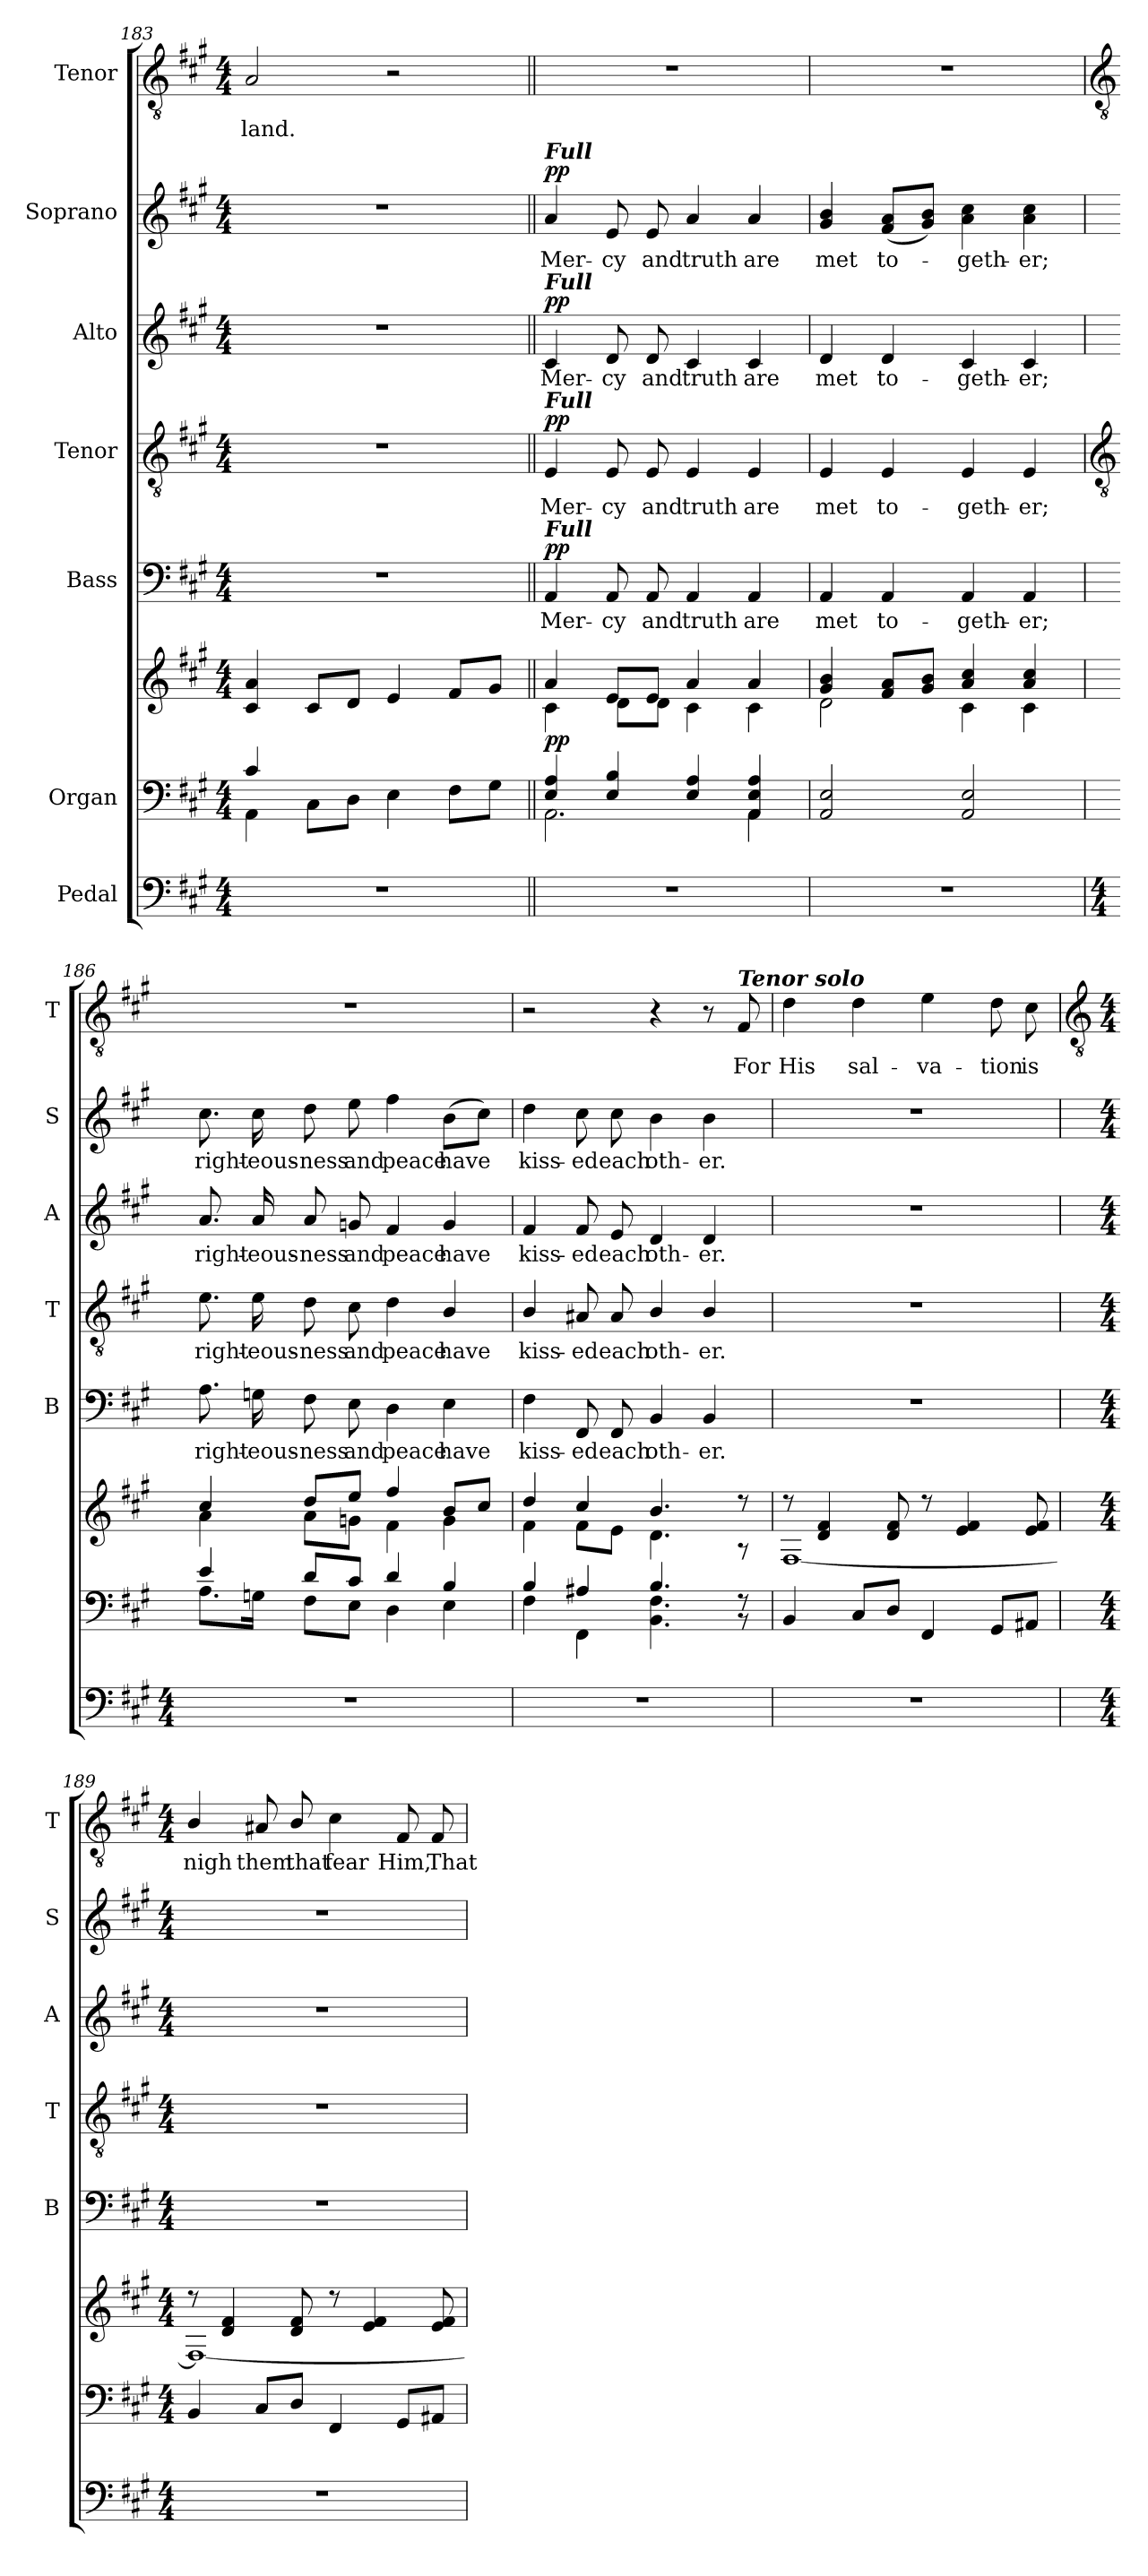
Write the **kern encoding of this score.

**kern	**kern	**kern	**dynam	**kern	**text	**dynam	**kern	**text	**dynam	**kern	**text	**dynam	**kern	**text	**dynam	**kern	**text
*part7	*part6	*part6	*part6	*part5	*part5	*part5	*part4	*part4	*part4	*part3	*part3	*part3	*part2	*part2	*part2	*part1	*part1
*staff8	*staff7	*staff6	*staff6/7	*staff5	*staff5	*staff5	*staff4	*staff4	*staff4	*staff3	*staff3	*staff3	*staff2	*staff2	*staff2	*staff1	*staff1
*I"Pedal	*I"Organ	*	*	*I"Bass	*	*	*I"Tenor	*	*	*I"Alto	*	*	*I"Soprano	*	*	*I"Tenor	*
*	*	*	*	*I'B	*	*	*I'T	*	*	*I'A	*	*	*I'S	*	*	*I'T	*
*clefF4	*clefF4	*clefG2	*	*clefF4	*	*	*clefGv2	*	*	*clefG2	*	*	*clefG2	*	*	*clefGv2	*
*k[f#c#g#]	*k[f#c#g#]	*k[f#c#g#]	*	*k[f#c#g#]	*	*	*k[f#c#g#]	*	*	*k[f#c#g#]	*	*	*k[f#c#g#]	*	*	*k[f#c#g#]	*
*A:	*A:	*A:	*	*A:	*	*	*A:	*	*	*A:	*	*	*A:	*	*	*A:	*
*M4/4	*M4/4	*M4/4	*	*M4/4	*	*	*M4/4	*	*	*M4/4	*	*	*M4/4	*	*	*M4/4	*
=183	=183	=183	=183	=183	=183	=183	=183	=183	=183	=183	=183	=183	=183	=183	=183	=183	=183
*	*^	*^	*	*	*	*	*	*	*	*	*	*	*	*	*	*	*
!	!	!	!	!	!	!	!	!	!	!	!	!	!	!	!	!	!	!	!LO:LY:b
1r	4c#/	4AA\	4c#/ 4a/	1ryy	.	1r	.	.	1r	.	.	1r	.	.	1r	.	.	2A	land.
.	4ryy	8C#\L	8c#/L	.	.	.	.	.	.	.	.	.	.	.	.	.	.	.	.
.	.	8D\J	8d/J	.	.	.	.	.	.	.	.	.	.	.	.	.	.	.	.
.	2ryy	4E\	4e/	.	.	.	.	.	.	.	.	.	.	.	.	.	.	2r	.
.	.	8F#\L	8f#/L	.	.	.	.	.	.	.	.	.	.	.	.	.	.	.	.
.	.	8G#\J	8g#/J	.	.	.	.	.	.	.	.	.	.	.	.	.	.	.	.
=184||	=184||	=184||	=184||	=184||	=184||	=184||	=184||	=184||	=184||	=184||	=184||	=184||	=184||	=184||	=184||	=184||	=184||	=184||	=184||
!	!	!	!	!	!	!	!	!	!	!	!	!	!	!	!LO:TX:a:Bi:t=Full	!	!	!	!
!	!	!	!	!	!	!	!	!	!	!	!	!LO:TX:a:Bi:t=Full	!	!	!	!	!	!	!
!	!	!	!	!	!	!	!	!	!LO:TX:a:Bi:t=Full	!	!	!	!	!	!	!	!	!	!
!	!	!	!	!	!	!LO:TX:a:Bi:t=Full	!	!	!	!	!	!	!	!	!	!	!	!	!
!	!	!	!	!	!LO:DY:b	!	!LO:LY:b	!LO:DY:b	!	!LO:LY:b	!LO:DY:b	!	!LO:LY:b	!LO:DY:b	!	!LO:LY:b	!LO:DY:b	!	!
1r	4E/ 4A/	2.AA\	4a/	4c#\	pp	4AA	Mer-	pp	4E	Mer-	pp	4c#	Mer-	pp	4a	Mer-	pp	1r	.
!	!	!	!	!	!	!	!LO:LY:b	!	!	!LO:LY:b	!	!	!LO:LY:b	!	!	!LO:LY:b	!	!	!
.	4E/ 4B/	.	8e/L	8d\L	.	8AA	-cy	.	8E	-cy	.	8d	-cy	.	8e	-cy	.	.	.
!	!	!	!	!	!	!	!LO:LY:b	!	!	!LO:LY:b	!	!	!LO:LY:b	!	!	!LO:LY:b	!	!	!
.	.	.	8e/J	8d\J	.	8AA	and	.	8E	and	.	8d	and	.	8e	and	.	.	.
!	!	!	!	!	!	!	!LO:LY:b	!	!	!LO:LY:b	!	!	!LO:LY:b	!	!	!LO:LY:b	!	!	!
.	4E/ 4A/	.	4a/	4c#\	.	4AA	truth	.	4E	truth	.	4c#	truth	.	4a	truth	.	.	.
!	!	!	!	!	!	!	!LO:LY:b	!	!	!LO:LY:b	!	!	!LO:LY:b	!	!	!LO:LY:b	!	!	!
.	4AA/ 4E/ 4A/	4AA\	4a/	4c#\	.	4AA	are	.	4E	are	.	4c#	are	.	4a	are	.	.	.
=185	=185	=185	=185	=185	=185	=185	=185	=185	=185	=185	=185	=185	=185	=185	=185	=185	=185	=185	=185
!	!	!	!	!	!	!	!LO:LY:b	!	!	!LO:LY:b	!	!	!LO:LY:b	!	!	!LO:LY:b	!	!	!
1r	2AA/ 2E/	1ryy	4g#/ 4b/	2d\	.	4AA	met	.	4E	met	.	4d	met	.	4g# 4b	met	.	1r	.
!	!	!	!	!	!	!	!LO:LY:b	!	!	!LO:LY:b	!	!	!LO:LY:b	!	!	!LO:LY:b	!	!	!
.	.	.	8f#/ 8a/L	.	.	4AA	to-	.	4E	to-	.	4d	to-	.	(<8f# 8aL	to-	.	.	.
.	.	.	8g#/ 8b/J	.	.	.	.	.	.	.	.	.	.	.	8g# 8bJ)	.	.	.	.
!	!	!	!	!	!	!	!LO:LY:b	!	!	!LO:LY:b	!	!	!LO:LY:b	!	!	!LO:LY:b	!	!	!
.	2AA/ 2E/	.	4a/ 4cc#/	4c#\	.	4AA	-geth-	.	4E	-geth-	.	4c#	-geth-	.	4a 4cc#	geth-	.	.	.
!	!	!	!	!	!	!	!LO:LY:b	!	!	!LO:LY:b	!	!	!LO:LY:b	!	!	!LO:LY:b	!	!	!
.	.	.	4a/ 4cc#/	4c#\	.	4AA	-er;	.	4E	-er;	.	4c#	-er;	.	4a 4cc#	-er;	.	.	.
!!LO:LB:g=z
=186	=186	=186	=186	=186	=186	=186	=186	=186	=186	=186	=186	=186	=186	=186	=186	=186	=186	=186	=186
*	*	*	*	*	*	*	*	*	*clefGv2	*	*	*	*	*	*	*	*	*clefGv2	*
*M4/4	*	*	*	*	*	*	*	*	*	*	*	*	*	*	*	*	*	*	*
!	!	!	!	!	!	!	!LO:LY:b	!	!	!LO:LY:b	!	!	!LO:LY:b	!	!	!LO:LY:b	!	!	!
1r	4e/	8.A\L	4cc#/	4a\	.	8.A	right-	.	8.e	right-	.	8.a	right-	.	8.cc#	right-	.	1r	.
!	!	!	!	!	!	!	!LO:LY:b	!	!	!LO:LY:b	!	!	!LO:LY:b	!	!	!LO:LY:b	!	!	!
.	.	16Gn\J	.	.	.	16Gn	-eous-	.	16e	-eous-	.	16a	-eous-	.	16cc#	-eous-	.	.	.
!	!	!	!	!	!	!	!LO:LY:b	!	!	!LO:LY:b	!	!	!LO:LY:b	!	!	!LO:LY:b	!	!	!
.	8d/L	8F#\L	8dd/L	8a\L	.	8F#	-ness	.	8d	-ness	.	8a	-ness	.	8dd	-ness	.	.	.
!	!	!	!	!	!	!	!LO:LY:b	!	!	!LO:LY:b	!	!	!LO:LY:b	!	!	!LO:LY:b	!	!	!
.	8c#/J	8E\J	8ee/J	8gn\J	.	8E	and	.	8c#	and	.	8gn	and	.	8ee	and	.	.	.
!	!	!	!	!	!	!	!LO:LY:b	!	!	!LO:LY:b	!	!	!LO:LY:b	!	!	!LO:LY:b	!	!	!
.	4d/	4D\	4ff#/	4f#\	.	4D	peace	.	4d	peace	.	4f#	peace	.	4ff#	peace	.	.	.
!	!	!	!	!	!	!	!LO:LY:b	!	!	!LO:LY:b	!	!	!LO:LY:b	!	!	!LO:LY:b	!	!	!
.	4B/	4E\	8b/L	4g\	.	4E	have	.	4B/	have	.	4g	have	.	(>8bL	have	.	.	.
.	.	.	8cc#/J	.	.	.	.	.	.	.	.	.	.	.	8cc#J)	.	.	.	.
=187	=187	=187	=187	=187	=187	=187	=187	=187	=187	=187	=187	=187	=187	=187	=187	=187	=187	=187	=187
!	!	!	!	!	!	!	!LO:LY:b	!	!	!LO:LY:b	!	!	!LO:LY:b	!	!	!LO:LY:b	!	!	!
1r	4B/	4F#\	4dd/	4f#\	.	4F#	kiss-	.	4B/	kiss-	.	4f#	kiss-	.	4dd	kiss-	.	2r	.
!	!	!	!	!	!	!	!LO:LY:b	!	!	!LO:LY:b	!	!	!LO:LY:b	!	!	!LO:LY:b	!	!	!
.	4A#X/	4FF#\	4cc#/	8f#\L	.	8FF#	-ed	.	8A#X	-ed	.	8f#	-ed	.	8cc#	-ed	.	.	.
!	!	!	!	!	!	!	!LO:LY:b	!	!	!LO:LY:b	!	!	!LO:LY:b	!	!	!LO:LY:b	!	!	!
.	.	.	.	8e\J	.	8FF#	each	.	8A#	each	.	8e	each	.	8cc#	each	.	.	.
!	!	!	!	!	!	!	!LO:LY:b	!	!	!LO:LY:b	!	!	!LO:LY:b	!	!	!LO:LY:b	!	!	!
.	4.B/	4.BB\ 4.F#\	4.b/	4.d\	.	4BB	oth-	.	4B/	oth-	.	4d	oth-	.	4b	oth-	.	4r	.
!	!	!	!	!	!	!	!LO:LY:b	!	!	!LO:LY:b	!	!	!LO:LY:b	!	!	!LO:LY:b	!	!	!
.	.	.	.	.	.	4BB	-er.	.	4B/	-er.	.	4d	-er.	.	4b	-er.	.	8r	.
!	!	!	!	!	!	!	!	!	!	!	!	!	!	!	!	!	!	!LO:TX:a:Bi:t=Tenor solo	!
!	!	!	!	!	!	!	!	!	!	!	!	!	!	!	!	!	!	!	!LO:LY:b
.	8r	8r	8r	8r	.	.	.	.	.	.	.	.	.	.	.	.	.	8F#	For
=188	=188	=188	=188	=188	=188	=188	=188	=188	=188	=188	=188	=188	=188	=188	=188	=188	=188	=188	=188
!	!	!	!	!	!	!	!	!	!	!	!	!	!	!	!	!	!	!	!LO:LY:b
1r	4BB/	1ryy	8r	[1F#\	.	1r	.	.	1r	.	.	1r	.	.	1r	.	.	4d	His
.	.	.	4d/ 4f#/	.	.	.	.	.	.	.	.	.	.	.	.	.	.	.	.
!	!	!	!	!	!	!	!	!	!	!	!	!	!	!	!	!	!	!	!LO:LY:b
.	8C#/L	.	.	.	.	.	.	.	.	.	.	.	.	.	.	.	.	4d	sal-
.	8D/J	.	8d/ 8f#/	.	.	.	.	.	.	.	.	.	.	.	.	.	.	.	.
!	!	!	!	!	!	!	!	!	!	!	!	!	!	!	!	!	!	!	!LO:LY:b
.	4FF#/	.	8r	.	.	.	.	.	.	.	.	.	.	.	.	.	.	4e	-va-
.	.	.	4e/ 4f#/	.	.	.	.	.	.	.	.	.	.	.	.	.	.	.	.
!	!	!	!	!	!	!	!	!	!	!	!	!	!	!	!	!	!	!	!LO:LY:b
.	8GG#/L	.	.	.	.	.	.	.	.	.	.	.	.	.	.	.	.	8d	-tion
!	!	!	!	!	!	!	!	!	!	!	!	!	!	!	!	!	!	!	!LO:LY:b
.	8AA#X/J	.	8e/ 8f#/	.	.	.	.	.	.	.	.	.	.	.	.	.	.	8c#	is
!!LO:LB:g=z
=189	=189	=189	=189	=189	=189	=189	=189	=189	=189	=189	=189	=189	=189	=189	=189	=189	=189	=189	=189
*	*	*	*	*	*	*	*	*	*	*	*	*	*	*	*	*	*	*clefGv2	*
*M4/4	*M4/4	*	*M4/4	*	*	*M4/4	*	*	*M4/4	*	*	*M4/4	*	*	*M4/4	*	*	*M4/4	*
!	!	!	!	!	!	!	!	!	!	!	!	!	!	!	!	!	!	!	!LO:LY:b
1r	4BB/	1ryy	8r	1F#\_	.	1r	.	.	1r	.	.	1r	.	.	1r	.	.	4B/	nigh
.	.	.	4d/ 4f#/	.	.	.	.	.	.	.	.	.	.	.	.	.	.	.	.
!	!	!	!	!	!	!	!	!	!	!	!	!	!	!	!	!	!	!	!LO:LY:b
.	8C#/L	.	.	.	.	.	.	.	.	.	.	.	.	.	.	.	.	8A#X	them
!	!	!	!	!	!	!	!	!	!	!	!	!	!	!	!	!	!	!	!LO:LY:b
.	8D/J	.	8d/ 8f#/	.	.	.	.	.	.	.	.	.	.	.	.	.	.	8B/	that
!	!	!	!	!	!	!	!	!	!	!	!	!	!	!	!	!	!	!	!LO:LY:b
.	4FF#/	.	8r	.	.	.	.	.	.	.	.	.	.	.	.	.	.	4c#	fear
.	.	.	4e/ 4f#/	.	.	.	.	.	.	.	.	.	.	.	.	.	.	.	.
!	!	!	!	!	!	!	!	!	!	!	!	!	!	!	!	!	!	!	!LO:LY:b
.	8GG#/L	.	.	.	.	.	.	.	.	.	.	.	.	.	.	.	.	8F#	Him,
!	!	!	!	!	!	!	!	!	!	!	!	!	!	!	!	!	!	!	!LO:LY:b
.	8AA#X/J	.	8e/ 8f#/	.	.	.	.	.	.	.	.	.	.	.	.	.	.	8F#	That
*	*v	*v	*	*	*	*	*	*	*	*	*	*	*	*	*	*	*	*	*
*	*	*v	*v	*	*	*	*	*	*	*	*	*	*	*	*	*	*	*
=	=	=	=	=	=	=	=	=	=	=	=	=	=	=	=	=	=
*-	*-	*-	*-	*-	*-	*-	*-	*-	*-	*-	*-	*-	*-	*-	*-	*-	*-
